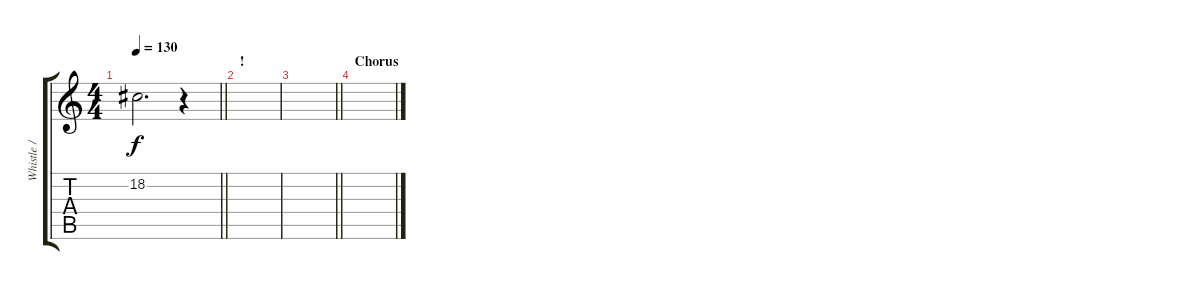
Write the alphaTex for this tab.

\track ("Whistle / Gurdy" "Whistle / ") {instrument panflute}
\staff {score tabs}
\tuning (C4 G3 Eb3 Bb2 F2 C2) {hide}
\ts (4 4)
\tempo 130
\clef g2
\barLineRight lightlight
\ks c
18.2.2{d dy f} r.4 |
\section ("" "!")
|
\barLineRight lightlight
|
\section ("" "Chorus")
